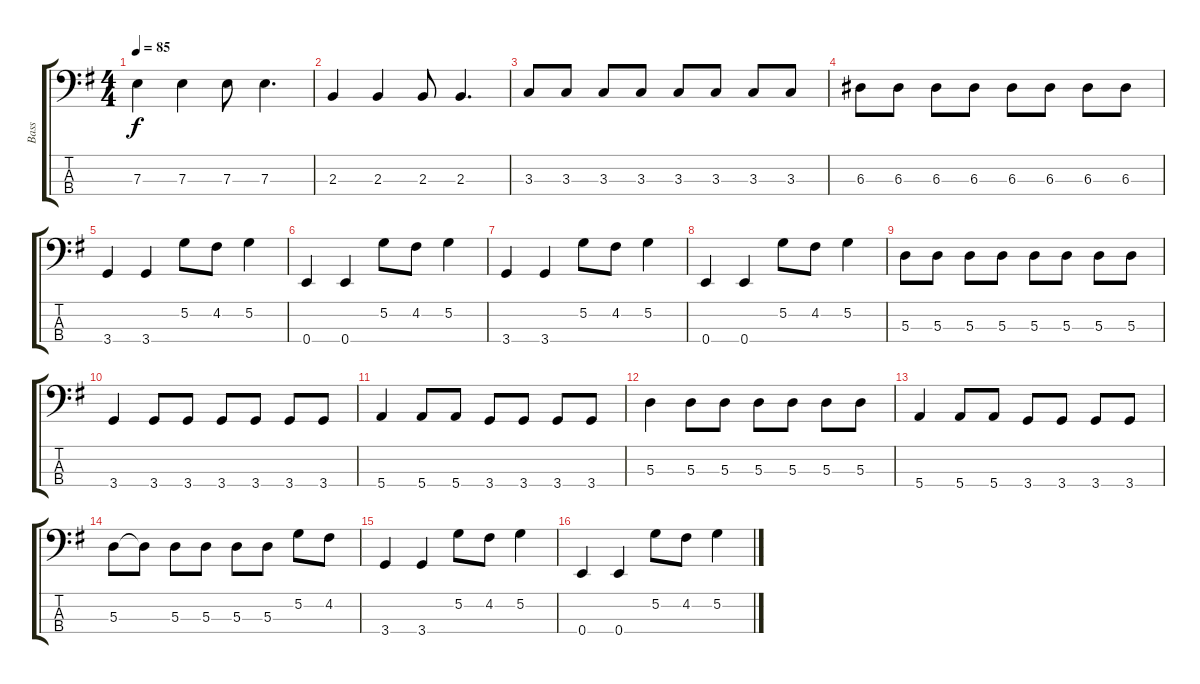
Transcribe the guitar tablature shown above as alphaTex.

\track ("Bass" "Bass") {instrument electricbassfinger}
\staff {score tabs}
\tuning (G2 D2 A1 E1) {hide}
\ts (4 4)
\tempo 85
\clef f4
\ks g
7.3.4{dy f} 7.3.4 7.3.8 7.3.4{d} |
2.3.4 2.3.4 2.3.8 2.3.4{d} |
3.3.8 3.3.8 3.3.8 3.3.8 3.3.8 3.3.8 3.3.8 3.3.8 |
6.3.8 6.3.8 6.3.8 6.3.8 6.3.8 6.3.8 6.3.8 6.3.8 |
3.4.4 3.4.4 5.2.8 4.2.8 5.2.4 |
0.4.4 0.4.4 5.2.8 4.2.8 5.2.4 |
3.4.4 3.4.4 5.2.8 4.2.8 5.2.4 |
0.4.4 0.4.4 5.2.8 4.2.8 5.2.4 |
5.3.8 5.3.8 5.3.8 5.3.8 5.3.8 5.3.8 5.3.8 5.3.8 |
3.4.4 3.4.8 3.4.8 3.4.8 3.4.8 3.4.8 3.4.8 |
5.4.4 5.4.8 5.4.8 3.4.8 3.4.8 3.4.8 3.4.8 |
5.3.4 5.3.8 5.3.8 5.3.8 5.3.8 5.3.8 5.3.8 |
5.4.4 5.4.8 5.4.8 3.4.8 3.4.8 3.4.8 3.4.8 |
5.3.8 5.3{t}.8 5.3.8 5.3.8 5.3.8 5.3.8 5.2.8 4.2.8 |
3.4.4 3.4.4 5.2.8 4.2.8 5.2.4 |
0.4.4 0.4.4 5.2.8 4.2.8 5.2.4
